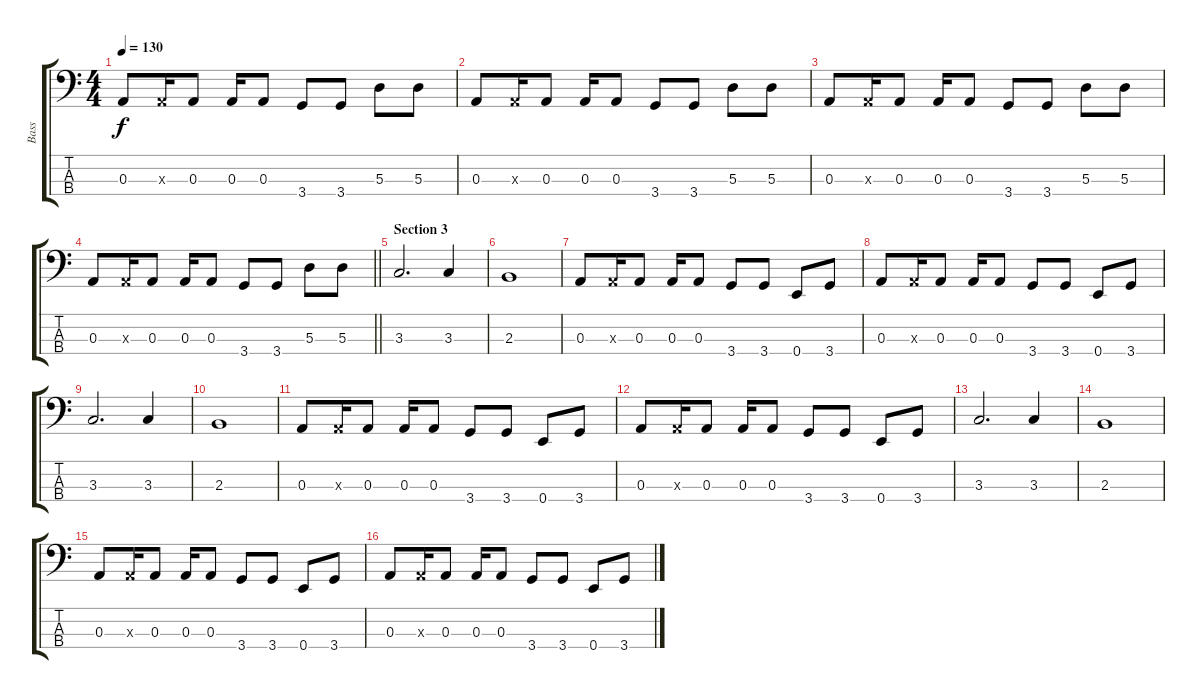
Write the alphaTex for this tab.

\track ("Bass" "Bass") {instrument electricbasspick}
\staff {score tabs}
\tuning (G2 D2 A1 E1) {hide}
\ts (4 4)
\tempo 130
\clef f4
\ks c
0.3.8{dy f} 0.3{x}.16 0.3.8 0.3.16 0.3.8 3.4.8 3.4.8 5.3.8 5.3.8 |
0.3.8 0.3{x}.16 0.3.8 0.3.16 0.3.8 3.4.8 3.4.8 5.3.8 5.3.8 |
0.3.8 0.3{x}.16 0.3.8 0.3.16 0.3.8 3.4.8 3.4.8 5.3.8 5.3.8 |
\barLineRight lightlight
0.3.8 0.3{x}.16 0.3.8 0.3.16 0.3.8 3.4.8 3.4.8 5.3.8 5.3.8 |
\section ("" "Section 3")
3.3.2{d} 3.3.4 |
2.3.1 |
0.3.8 0.3{x}.16 0.3.8 0.3.16 0.3.8 3.4.8 3.4.8 0.4.8 3.4.8 |
0.3.8 0.3{x}.16 0.3.8 0.3.16 0.3.8 3.4.8 3.4.8 0.4.8 3.4.8 |
3.3.2{d} 3.3.4 |
2.3.1 |
0.3.8 0.3{x}.16 0.3.8 0.3.16 0.3.8 3.4.8 3.4.8 0.4.8 3.4.8 |
0.3.8 0.3{x}.16 0.3.8 0.3.16 0.3.8 3.4.8 3.4.8 0.4.8 3.4.8 |
3.3.2{d} 3.3.4 |
2.3.1 |
0.3.8 0.3{x}.16 0.3.8 0.3.16 0.3.8 3.4.8 3.4.8 0.4.8 3.4.8 |
0.3.8 0.3{x}.16 0.3.8 0.3.16 0.3.8 3.4.8 3.4.8 0.4.8 3.4.8
